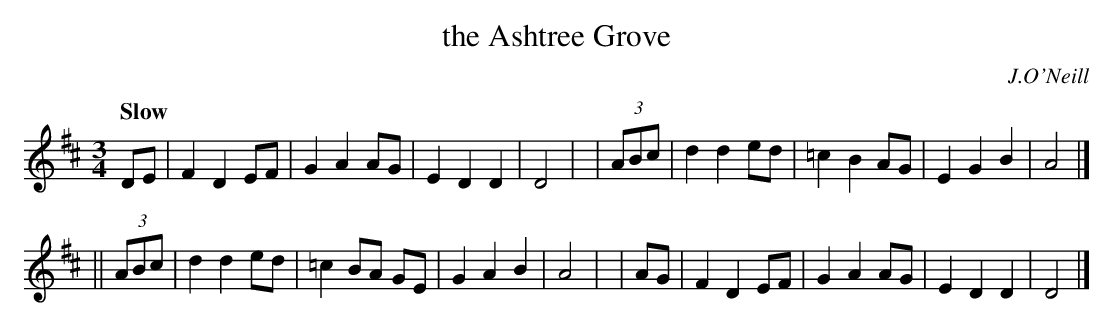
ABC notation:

X:1
T: the Ashtree Grove
O: J.O'Neill
Q: "Slow"
M: 3/4
L: 1/8
K: D
  DE | F2 D2 EF | G2 A2 AG | E2 D2 D2 | D4 |\
|  (3ABc | d2 d2 ed | =c2 B2 AG | E2 G2 B2 | A4 |]
|| (3ABc | d2 d2 ed | =c2 BA GE | G2 A2 B2 | A4 |\
| AG | F2 D2 EF | G2 A2 AG | E2 D2 D2 | D4 |]
